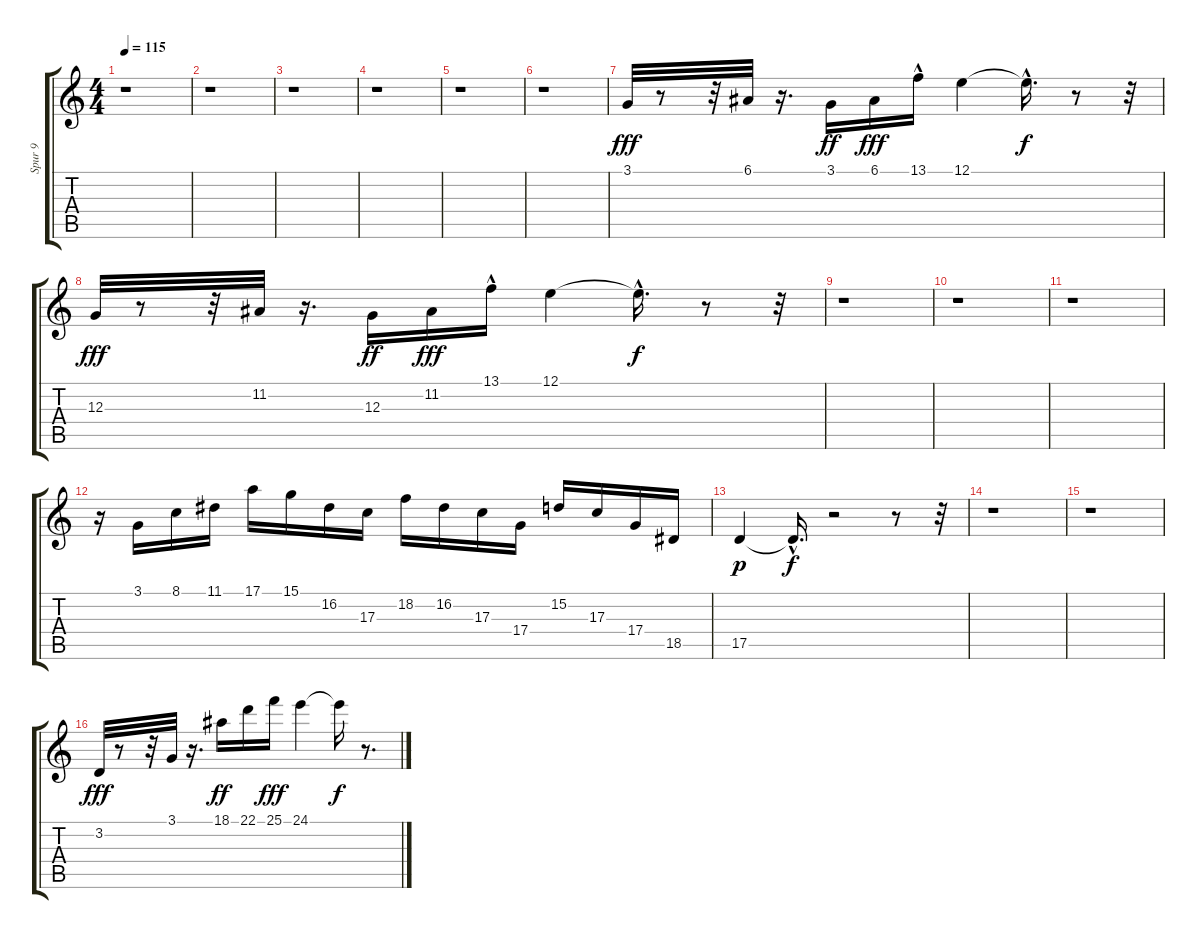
\track ("Spur 9" "Spur 9") {instrument marimba}
\staff {score tabs}
\tuning (E4 B3 G3 D3 A2 E2) {hide}
\ts (4 4)
\tempo 115
\clef g2
\ks c
r.1{dy f} |
r.1 |
r.1 |
r.1 |
r.1 |
r.1 |
3.1.32{dy fff} r.8 r.32 6.1.32 r.16{d} 3.1.16{dy ff} 6.1.16{dy fff} 13.1{hac}.16 12.1.4 12.1{hac t}.16{d dy f} r.8 r.32 |
12.3.32{dy fff} r.8 r.32 11.2.32 r.16{d} 12.3.16{dy ff} 11.2.16{dy fff} 13.1{hac}.16 12.1.4 12.1{hac t}.16{d dy f} r.8 r.32 |
r.1 |
r.1 |
r.1 |
r.16 3.1.16 8.1.16 11.1.16 17.1.16 15.1.16 16.2.16 17.3.16 18.2.16 16.2.16 17.3.16 17.4.16 15.2.16 17.3.16 17.4.16 18.5.16 |
17.5.4{dy p} 17.5{hac t}.16{d dy f} r.2 r.8 r.32 |
r.1 |
r.1 |
3.2.32{dy fff} r.8 r.32 3.1.32 r.16{d} 18.1.16{dy ff} 22.1.16 25.1.16{dy fff} 24.1.4 24.1{t}.16{dy f} r.8{d}
